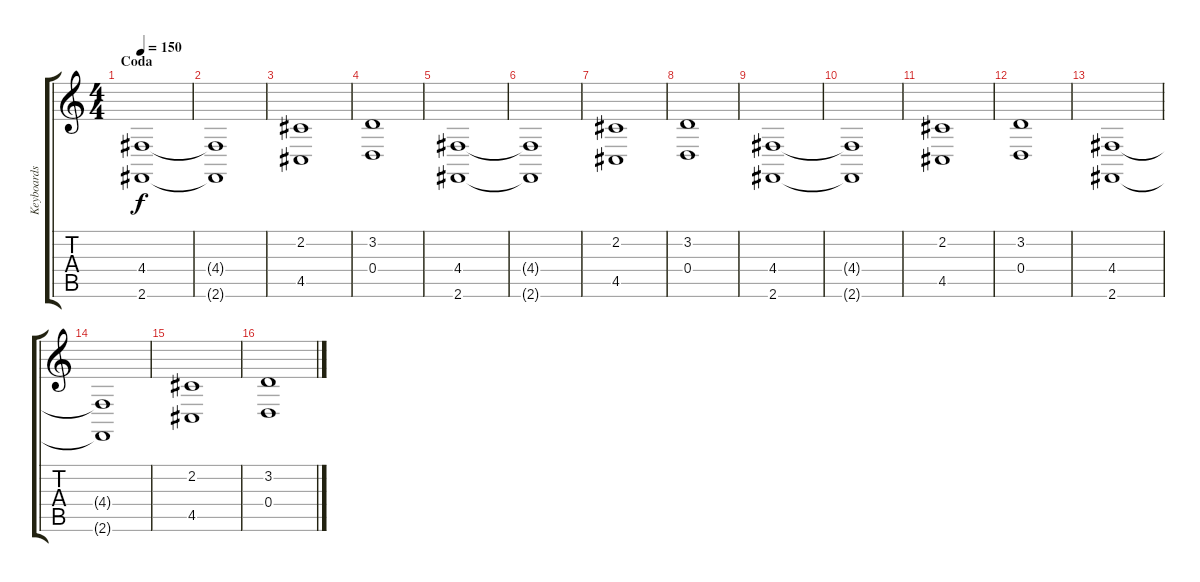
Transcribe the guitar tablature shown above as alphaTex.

\track ("Keyboards" "Keyboards") {instrument stringensemble1}
\staff {score tabs}
\tuning (E4 B3 G3 D3 A2 E2) {hide}
\ts (4 4)
\section ("" "Coda")
\tempo 150
\clef g2
\ks c
(4.4 2.6).1{dy f} |
(4.4{t} 2.6{t}).1 |
(2.2 4.5).1 |
(3.2 0.4).1 |
(4.4 2.6).1 |
(4.4{t} 2.6{t}).1 |
(2.2 4.5).1 |
(3.2 0.4).1 |
(4.4 2.6).1 |
(4.4{t} 2.6{t}).1 |
(2.2 4.5).1 |
(3.2 0.4).1 |
(4.4 2.6).1 |
(4.4{t} 2.6{t}).1 |
(2.2 4.5).1 |
(3.2 0.4).1
